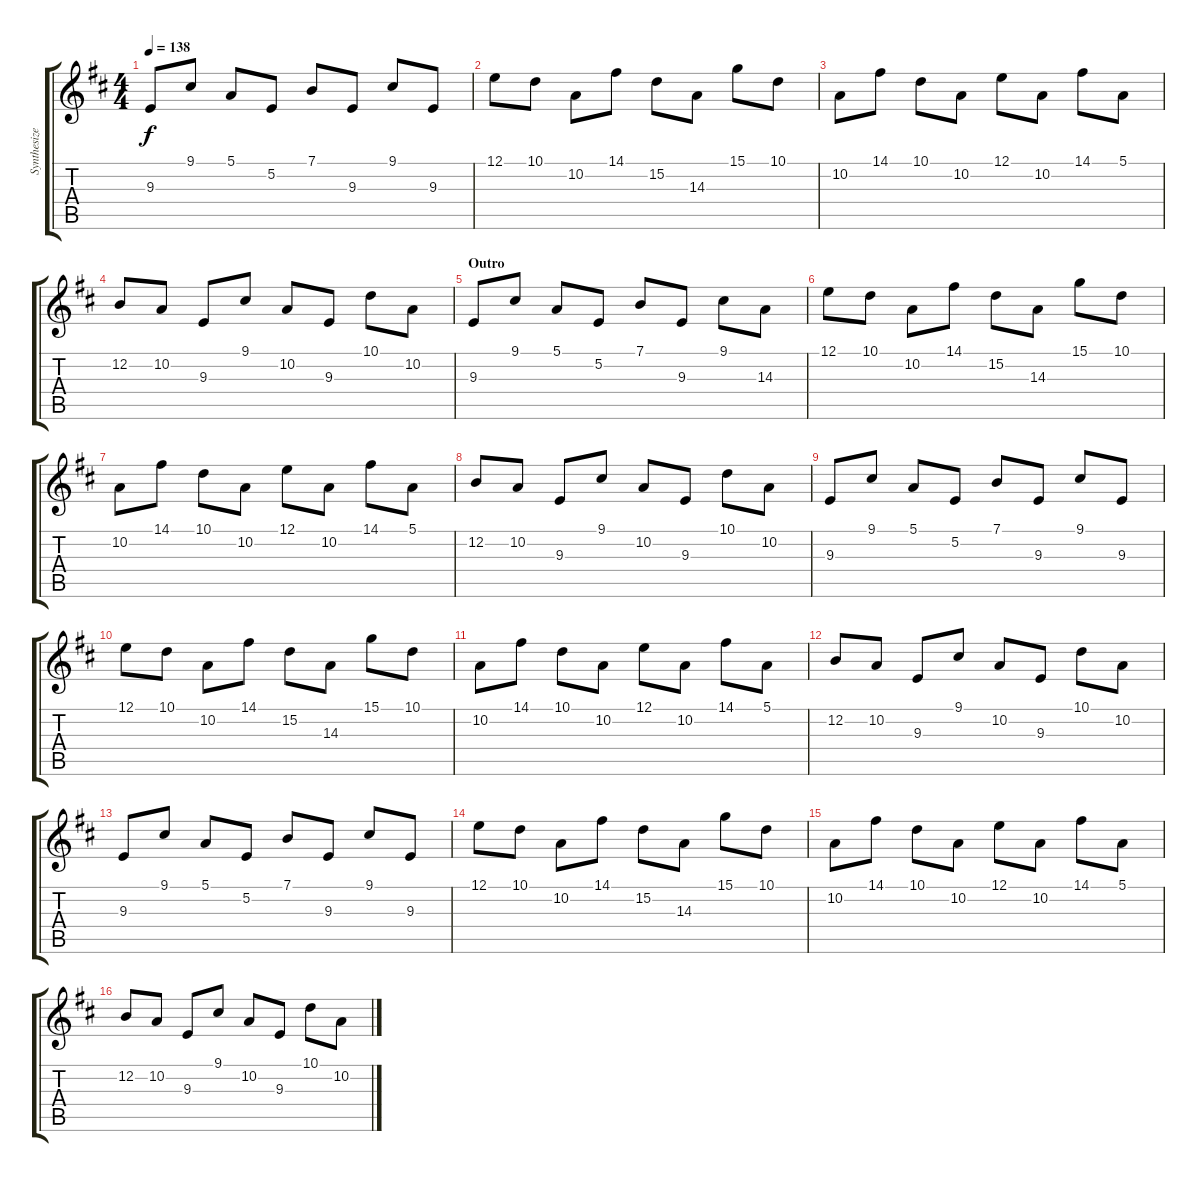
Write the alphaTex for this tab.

\track ("Synthesizer" "Synthesize") {instrument lead2sawtooth}
\staff {score tabs}
\tuning (E4 B3 G3 D3 A2 E2) {hide}
\ts (4 4)
\tempo 138
\clef g2
\ks d
9.3.8{dy f} 9.1.8 5.1.8 5.2.8 7.1.8 9.3.8 9.1.8 9.3.8 |
12.1.8 10.1.8 10.2.8 14.1.8 15.2.8 14.3.8 15.1.8 10.1.8 |
10.2.8 14.1.8 10.1.8 10.2.8 12.1.8 10.2.8 14.1.8 5.1.8 |
12.2.8 10.2.8 9.3.8 9.1.8 10.2.8 9.3.8 10.1.8 10.2.8 |
\section ("" "Outro")
9.3.8 9.1.8 5.1.8 5.2.8 7.1.8 9.3.8 9.1.8 14.3.8 |
12.1.8 10.1.8 10.2.8 14.1.8 15.2.8 14.3.8 15.1.8 10.1.8 |
10.2.8 14.1.8 10.1.8 10.2.8 12.1.8 10.2.8 14.1.8 5.1.8 |
12.2.8 10.2.8 9.3.8 9.1.8 10.2.8 9.3.8 10.1.8 10.2.8 |
9.3.8 9.1.8 5.1.8 5.2.8 7.1.8 9.3.8 9.1.8 9.3.8 |
12.1.8 10.1.8 10.2.8 14.1.8 15.2.8 14.3.8 15.1.8 10.1.8 |
10.2.8 14.1.8 10.1.8 10.2.8 12.1.8 10.2.8 14.1.8 5.1.8 |
12.2.8 10.2.8 9.3.8 9.1.8 10.2.8 9.3.8 10.1.8 10.2.8 |
9.3.8 9.1.8 5.1.8 5.2.8 7.1.8 9.3.8 9.1.8 9.3.8 |
12.1.8 10.1.8 10.2.8 14.1.8 15.2.8 14.3.8 15.1.8 10.1.8 |
10.2.8 14.1.8 10.1.8 10.2.8 12.1.8 10.2.8 14.1.8 5.1.8 |
12.2.8 10.2.8 9.3.8 9.1.8 10.2.8 9.3.8 10.1.8 10.2.8
